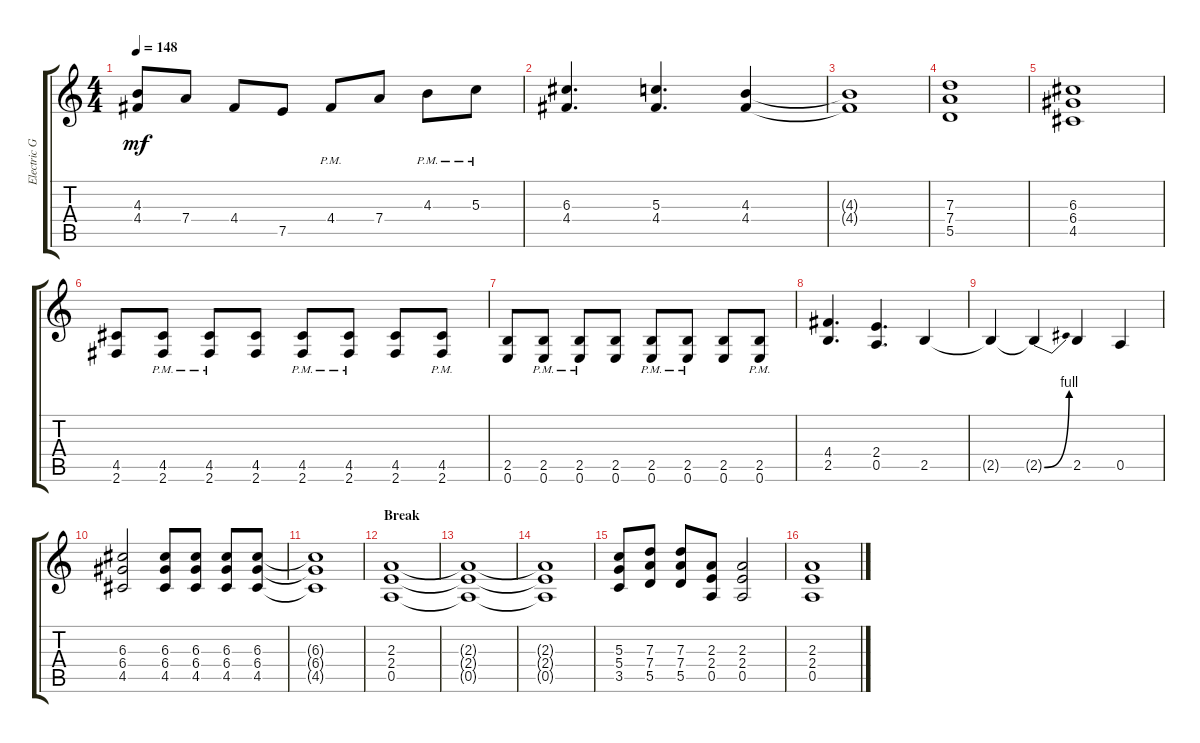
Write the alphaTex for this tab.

\track ("Electric Guitar Rhythm (Drive)" "Electric G") {instrument distortionguitar}
\staff {score tabs}
\tuning (E4 B3 G3 D3 A2 E2) {hide}
\ts (4 4)
\tempo 148
\clef g2
\ks c
(4.3{t} 4.4{t}).8{dy mf} 7.4.8 4.4.8 7.5.8 4.4{pm}.8 7.4.8 4.3{pm}.8 5.3{pm}.8 |
(6.3 4.4).4{d} (5.3 4.4).4{d} (4.3 4.4).4 |
(4.3{t} 4.4{t}).1 |
(7.3 7.4 5.5).1 |
(6.3 6.4 4.5).1 |
(4.5 2.6).8 (4.5{pm} 2.6{pm}).8 (4.5{pm} 2.6{pm}).8 (4.5 2.6).8 (4.5{pm} 2.6{pm}).8 (4.5{pm} 2.6{pm}).8 (4.5 2.6).8 (4.5{pm} 2.6{pm}).8 |
(2.5 0.6).8 (2.5{pm} 0.6{pm}).8 (2.5{pm} 0.6{pm}).8 (2.5 0.6).8 (2.5{pm} 0.6{pm}).8 (2.5{pm} 0.6{pm}).8 (2.5 0.6).8 (2.5{pm} 0.6{pm}).8 |
(4.4 2.5).4{d} (2.4 0.5).4{d} 2.5.4 |
2.5{t}.4 2.5{be (bend 0 0 60 4) t}.4 2.5.4 0.5.4 |
(6.3 6.4 4.5).2 (6.3 6.4 4.5).8 (6.3 6.4 4.5).8 (6.3 6.4 4.5).8 (6.3 6.4 4.5).8 |
(6.3{t} 6.4{t} 4.5{t}).1 |
\section ("" "Break")
(2.3 2.4 0.5).1 |
(2.3{t} 2.4{t} 0.5{t}).1 |
(2.3{t} 2.4{t} 0.5{t}).1 |
(5.3 5.4 3.5).8 (7.3 7.4 5.5).8 (7.3 7.4 5.5).8 (2.3 2.4 0.5).8 (2.3 2.4 0.5).2 |
(2.3 2.4 0.5).1
